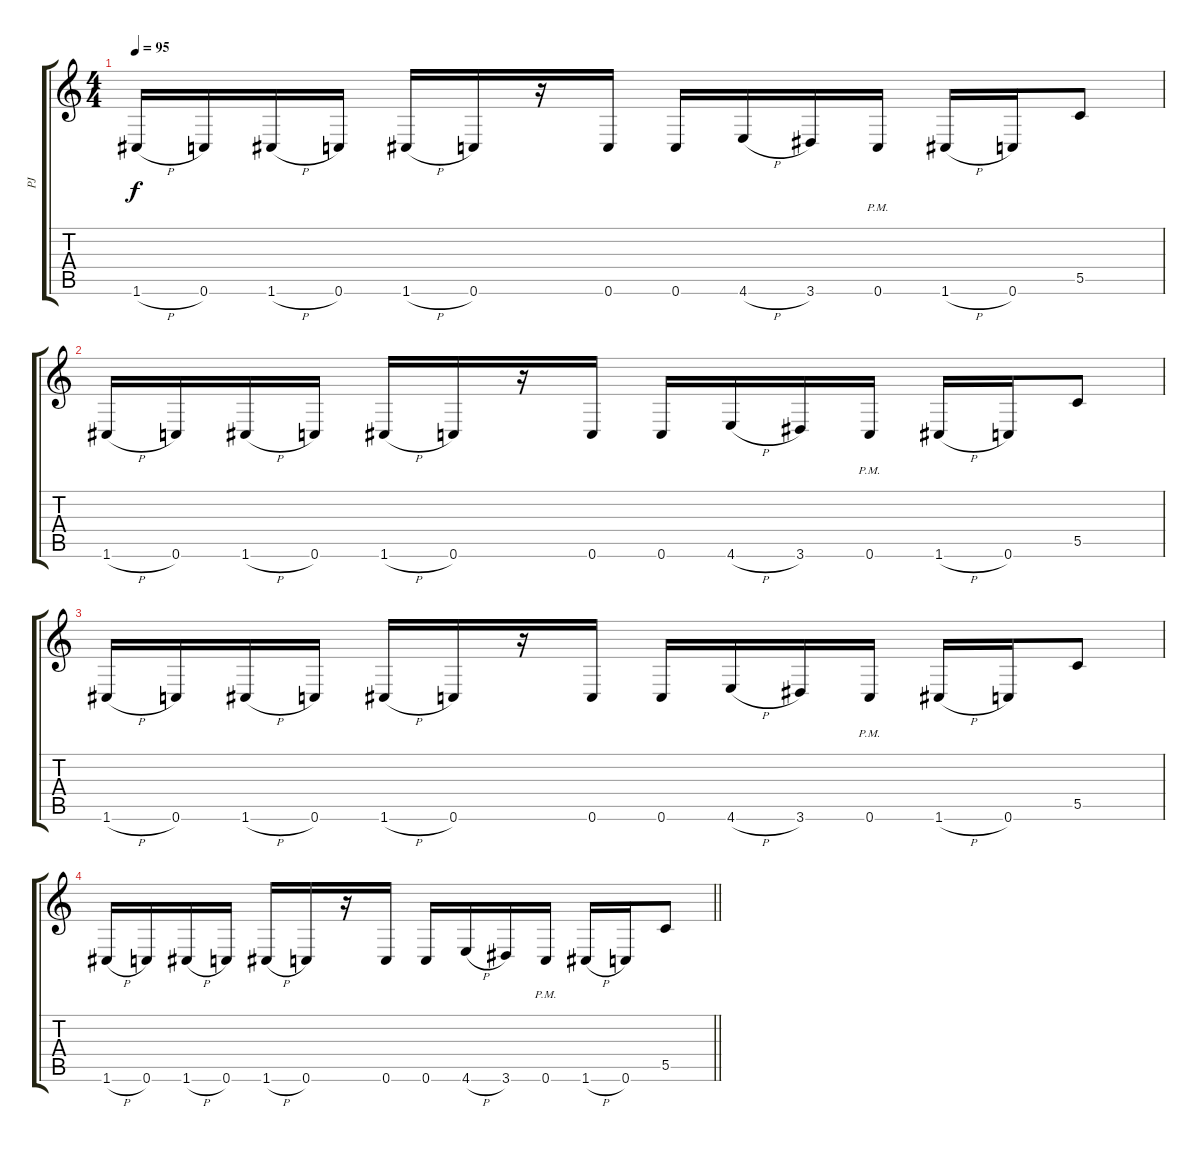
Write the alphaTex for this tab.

\track ("PJ" "PJ") {instrument overdrivenguitar}
\staff {score tabs}
\tuning (D4 A3 F3 C3 G2 C2) {hide}
\ts (4 4)
\tempo 95
\clef g2
\ks c
1.6{h}.16{dy f} 0.6.16 1.6{h}.16 0.6.16 1.6{h}.16 0.6.16 r.16 0.6.16 0.6.16 4.6{h}.16 3.6.16 0.6{pm}.16 1.6{h}.16 0.6.16 5.5.8 |
1.6{h}.16 0.6.16 1.6{h}.16 0.6.16 1.6{h}.16 0.6.16 r.16 0.6.16 0.6.16 4.6{h}.16 3.6.16 0.6{pm}.16 1.6{h}.16 0.6.16 5.5.8 |
1.6{h}.16 0.6.16 1.6{h}.16 0.6.16 1.6{h}.16 0.6.16 r.16 0.6.16 0.6.16 4.6{h}.16 3.6.16 0.6{pm}.16 1.6{h}.16 0.6.16 5.5.8 |
\barLineRight lightlight
1.6{h}.16 0.6.16 1.6{h}.16 0.6.16 1.6{h}.16 0.6.16 r.16 0.6.16 0.6.16 4.6{h}.16 3.6.16 0.6{pm}.16 1.6{h}.16 0.6.16 5.5.8
